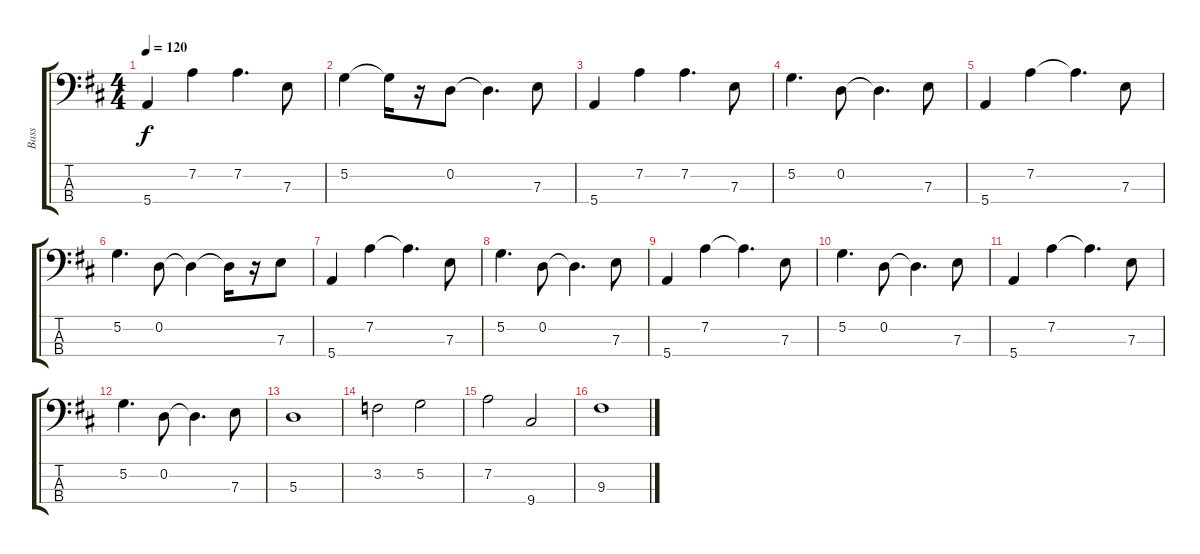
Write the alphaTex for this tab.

\track ("Bass" "Bass") {instrument electricbasspick}
\staff {score tabs}
\tuning (G2 D2 A1 E1) {hide}
\ts (4 4)
\tempo 120
\clef f4
\ks d
5.4.4{dy f} 7.2.4 7.2.4{d} 7.3.8 |
5.2.4 5.2{t}.16 r.16 0.2.8 0.2{t}.4{d} 7.3.8 |
5.4.4 7.2.4 7.2.4{d} 7.3.8 |
5.2.4{d} 0.2.8 0.2{t}.4{d} 7.3.8 |
5.4.4 7.2.4 7.2{t}.4{d} 7.3.8 |
5.2.4{d} 0.2.8 0.2{t}.4 0.2{t}.16 r.16 7.3.8 |
5.4.4 7.2.4 7.2{t}.4{d} 7.3.8 |
5.2.4{d} 0.2.8 0.2{t}.4{d} 7.3.8 |
5.4.4 7.2.4 7.2{t}.4{d} 7.3.8 |
5.2.4{d} 0.2.8 0.2{t}.4{d} 7.3.8 |
5.4.4 7.2.4 7.2{t}.4{d} 7.3.8 |
5.2.4{d} 0.2.8 0.2{t}.4{d} 7.3.8 |
5.3.1 |
3.2.2 5.2.2 |
7.2.2 9.4.2 |
9.3.1
